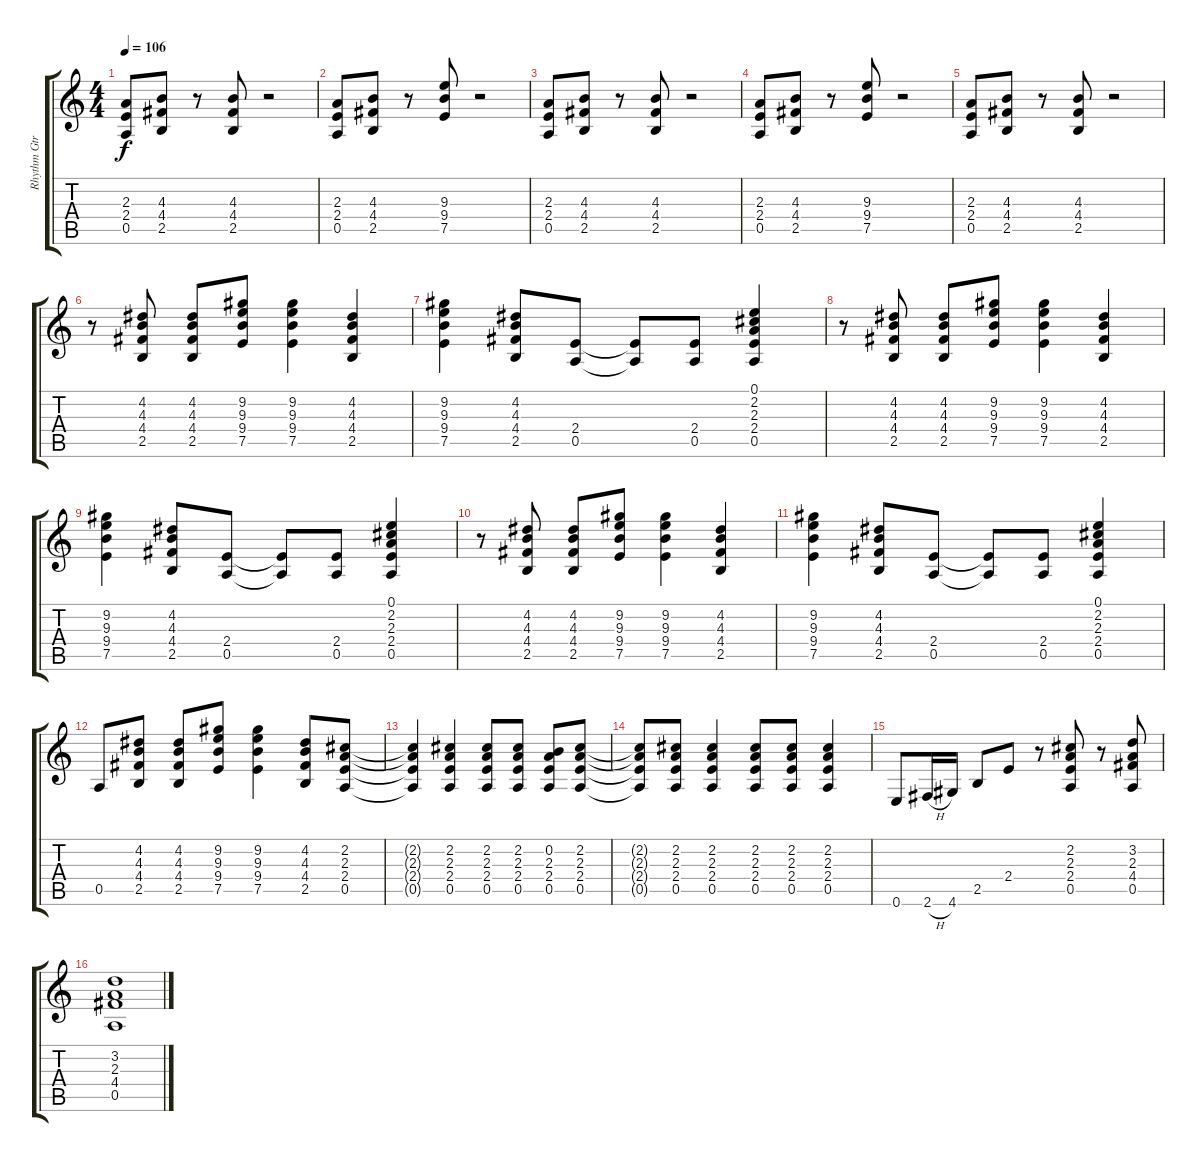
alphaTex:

\track ("Rhythm Gtr" "Rhythm Gtr") {instrument distortionguitar}
\staff {score tabs}
\tuning (E4 B3 G3 D3 A2 E2) {hide}
\ts (4 4)
\tempo 106
\clef g2
\ks c
(2.3 2.4 0.5).8{dy f} (4.3 4.4 2.5).8 r.8 (4.3 4.4 2.5).8 r.2 |
(2.3 2.4 0.5).8 (4.3 4.4 2.5).8 r.8 (9.3 9.4 7.5).8 r.2 |
(2.3 2.4 0.5).8 (4.3 4.4 2.5).8 r.8 (4.3 4.4 2.5).8 r.2 |
(2.3 2.4 0.5).8 (4.3 4.4 2.5).8 r.8 (9.3 9.4 7.5).8 r.2 |
(2.3 2.4 0.5).8 (4.3 4.4 2.5).8 r.8 (4.3 4.4 2.5).8 r.2 |
r.8 (4.2 4.3 4.4 2.5).8 (4.2 4.3 4.4 2.5).8 (9.2 9.3 9.4 7.5).8 (9.2 9.3 9.4 7.5).4 (4.2 4.3 4.4 2.5).4 |
(9.2 9.3 9.4 7.5).4 (4.2 4.3 4.4 2.5).8 (2.4 0.5).8 (2.4{t} 0.5{t}).8 (2.4 0.5).8 (0.1 2.2 2.3 2.4 0.5).4 |
r.8 (4.2 4.3 4.4 2.5).8 (4.2 4.3 4.4 2.5).8 (9.2 9.3 9.4 7.5).8 (9.2 9.3 9.4 7.5).4 (4.2 4.3 4.4 2.5).4 |
(9.2 9.3 9.4 7.5).4 (4.2 4.3 4.4 2.5).8 (2.4 0.5).8 (2.4{t} 0.5{t}).8 (2.4 0.5).8 (0.1 2.2 2.3 2.4 0.5).4 |
r.8 (4.2 4.3 4.4 2.5).8 (4.2 4.3 4.4 2.5).8 (9.2 9.3 9.4 7.5).8 (9.2 9.3 9.4 7.5).4 (4.2 4.3 4.4 2.5).4 |
(9.2 9.3 9.4 7.5).4 (4.2 4.3 4.4 2.5).8 (2.4 0.5).8 (2.4{t} 0.5{t}).8 (2.4 0.5).8 (0.1 2.2 2.3 2.4 0.5).4 |
0.5.8 (4.2 4.3 4.4 2.5).8 (4.2 4.3 4.4 2.5).8 (9.2 9.3 9.4 7.5).8 (9.2 9.3 9.4 7.5).4 (4.2 4.3 4.4 2.5).8 (2.2 2.3 2.4 0.5).8 |
(2.2{t} 2.3{t} 2.4{t} 0.5{t}).4 (2.2 2.3 2.4 0.5).4 (2.2 2.3 2.4 0.5).8 (2.2 2.3 2.4 0.5).8 (0.2 2.3 2.4 0.5).8 (2.2 2.3 2.4 0.5).8 |
(2.2{t} 2.3{t} 2.4{t} 0.5{t}).8 (2.2 2.3 2.4 0.5).8 (2.2 2.3 2.4 0.5).4 (2.2 2.3 2.4 0.5).8 (2.2 2.3 2.4 0.5).8 (2.2 2.3 2.4 0.5).4 |
0.6.8 2.6{h}.16 4.6.16 2.5.8 2.4.8 r.8 (2.2 2.3 2.4 0.5).8 r.8 (3.2 2.3 4.4 0.5).8 |
(3.2 2.3 4.4 0.5).1
